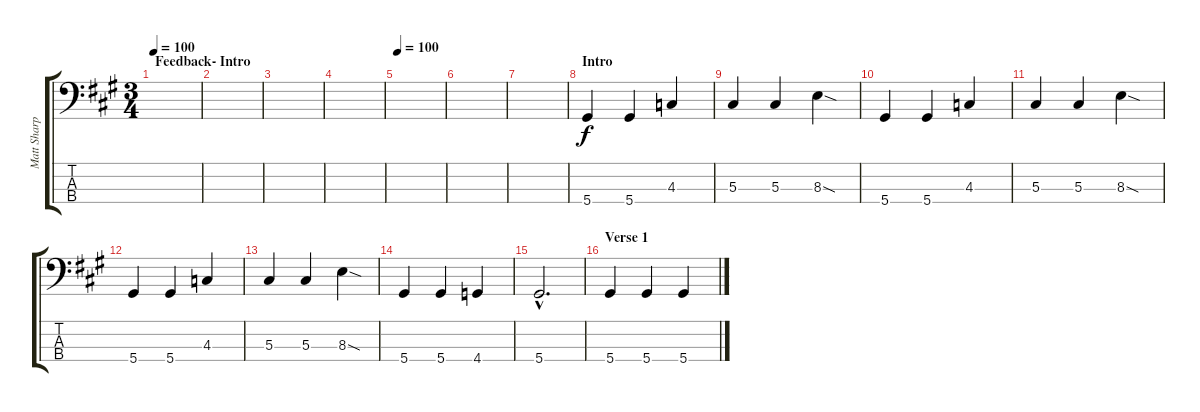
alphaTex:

\track ("Matt Sharp" "Matt Sharp") {instrument electricbasspick}
\staff {score tabs}
\tuning (Gb2 Db2 Ab1 Eb1) {hide}
\ts (3 4)
\section ("" "Feedback- Intro")
\tempo 100
\tempo 80
\tempo 100
\clef f4
\ks a
|
|
|
|
\tempo 100
|
|
|
\section ("" "Intro")
5.4.4 5.4.4 4.3.4 |
5.3.4 5.3.4 8.3{sod}.4 |
5.4.4 5.4.4 4.3.4 |
5.3.4 5.3.4 8.3{sod}.4 |
5.4.4 5.4.4 4.3.4 |
5.3.4 5.3.4 8.3{sod}.4 |
5.4.4 5.4.4 4.4.4 |
5.4{hac}.2{d} |
\section ("" "Verse 1")
5.4.4 5.4.4 5.4.4
